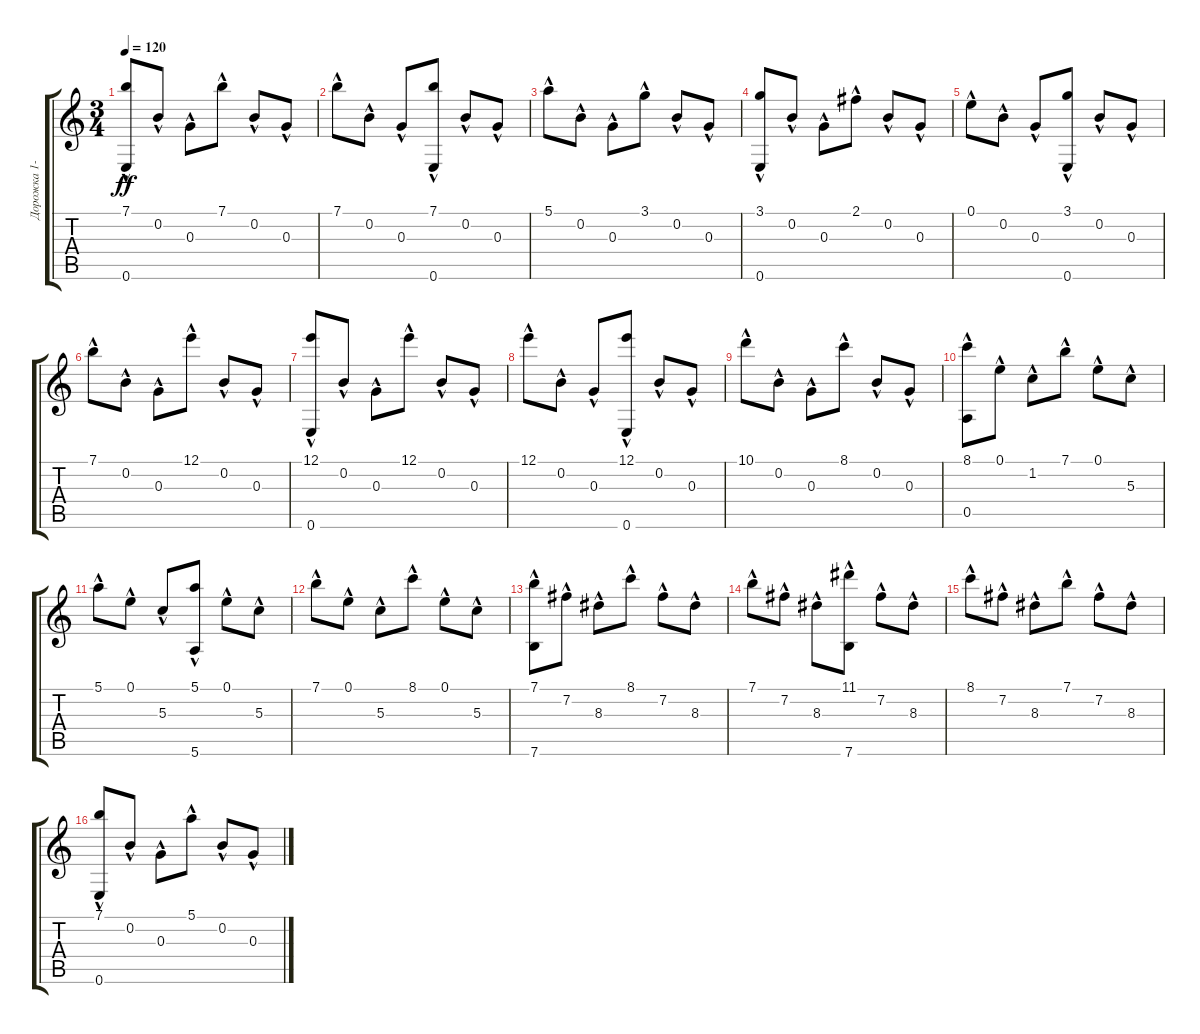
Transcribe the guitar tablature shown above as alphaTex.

\track ("Дорожка 1-2" "Дорожка 1-") {instrument acousticguitarnylon}
\staff {score tabs}
\tuning (E4 B3 G3 D3 A2 E2) {hide}
\ts (3 4)
\tempo 120
\clef g2
\ks c
(7.1{hac} 0.6).8{dy ff instrument acousticguitarnylon} 0.2{hac}.8 0.3{hac}.8 7.1{hac}.8 0.2{hac}.8 0.3{hac}.8 |
7.1{hac}.8 0.2{hac}.8 0.3{hac}.8 (7.1{hac} 0.6).8 0.2{hac}.8 0.3{hac}.8 |
5.1{hac}.8 0.2{hac}.8 0.3{hac}.8 3.1{hac}.8 0.2{hac}.8 0.3{hac}.8 |
(3.1{hac} 0.6).8 0.2{hac}.8 0.3{hac}.8 2.1{hac}.8 0.2{hac}.8 0.3{hac}.8 |
0.1{hac}.8 0.2{hac}.8 0.3{hac}.8 (3.1{hac} 0.6).8 0.2{hac}.8 0.3{hac}.8 |
7.1{hac}.8 0.2{hac}.8 0.3{hac}.8 12.1{hac}.8 0.2{hac}.8 0.3{hac}.8 |
(12.1{hac} 0.6).8 0.2{hac}.8 0.3{hac}.8 12.1{hac}.8 0.2{hac}.8 0.3{hac}.8 |
12.1{hac}.8 0.2{hac}.8 0.3{hac}.8 (12.1{hac} 0.6).8 0.2{hac}.8 0.3{hac}.8 |
10.1{hac}.8 0.2{hac}.8 0.3{hac}.8 8.1{hac}.8 0.2{hac}.8 0.3{hac}.8 |
(8.1{hac} 0.5).8 0.1{hac}.8 1.2{hac}.8 7.1{hac}.8 0.1{hac}.8 5.3{hac}.8 |
5.1{hac}.8 0.1{hac}.8 5.3{hac}.8 (5.1{hac} 5.6).8 0.1{hac}.8 5.3{hac}.8 |
7.1{hac}.8 0.1{hac}.8 5.3{hac}.8 8.1{hac}.8 0.1{hac}.8 5.3{hac}.8 |
(7.1{hac} 7.6).8 7.2{hac}.8 8.3{hac}.8 8.1{hac}.8 7.2{hac}.8 8.3{hac}.8 |
7.1{hac}.8 7.2{hac}.8 8.3{hac}.8 (11.1{hac} 7.6).8 7.2{hac}.8 8.3{hac}.8 |
8.1{hac}.8 7.2{hac}.8 8.3{hac}.8 7.1{hac}.8 7.2{hac}.8 8.3{hac}.8 |
(7.1{hac} 0.6).8 0.2{hac}.8 0.3{hac}.8 5.1{hac}.8 0.2{hac}.8 0.3{hac}.8
